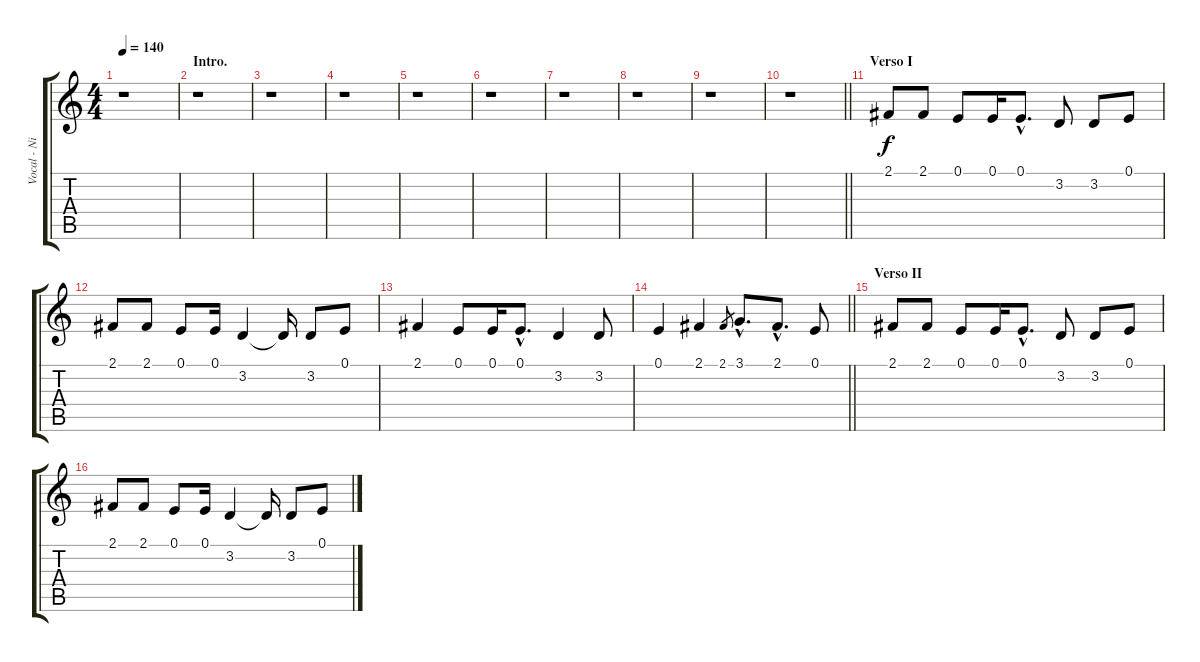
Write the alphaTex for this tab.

\track ("Vocal - Nikola" "Vocal - Ni") {instrument flute}
\staff {score tabs}
\tuning (E4 B3 G3 D3 A2 E2) {hide}
\ts (4 4)
\tempo 140
\clef g2
\ks c
r.1{dy f instrument flute} |
\section ("" "Intro.")
r.1 |
r.1 |
r.1 |
r.1 |
r.1 |
r.1 |
r.1 |
r.1 |
\barLineRight lightlight
r.1 |
\section ("" "Verso I")
2.1.8 2.1.8 0.1.8 0.1.16 0.1{hac}.8{d} 3.2.8 3.2.8 0.1.8 |
2.1.8 2.1.8 0.1.8 0.1.16 3.2.4 3.2{t}.16 3.2.8 0.1.8 |
2.1.4 0.1.8 0.1.16 0.1{hac}.8{d} 3.2.4 3.2.8 |
\barLineRight lightlight
0.1.4 2.1.4 2.1.8{gr} 3.1{hac}.8{d} 2.1{hac}.8{d} 0.1.8 |
\section ("" "Verso II")
2.1.8 2.1.8 0.1.8 0.1.16 0.1{hac}.8{d} 3.2.8 3.2.8 0.1.8 |
2.1.8 2.1.8 0.1.8 0.1.16 3.2.4 3.2{t}.16 3.2.8 0.1.8
